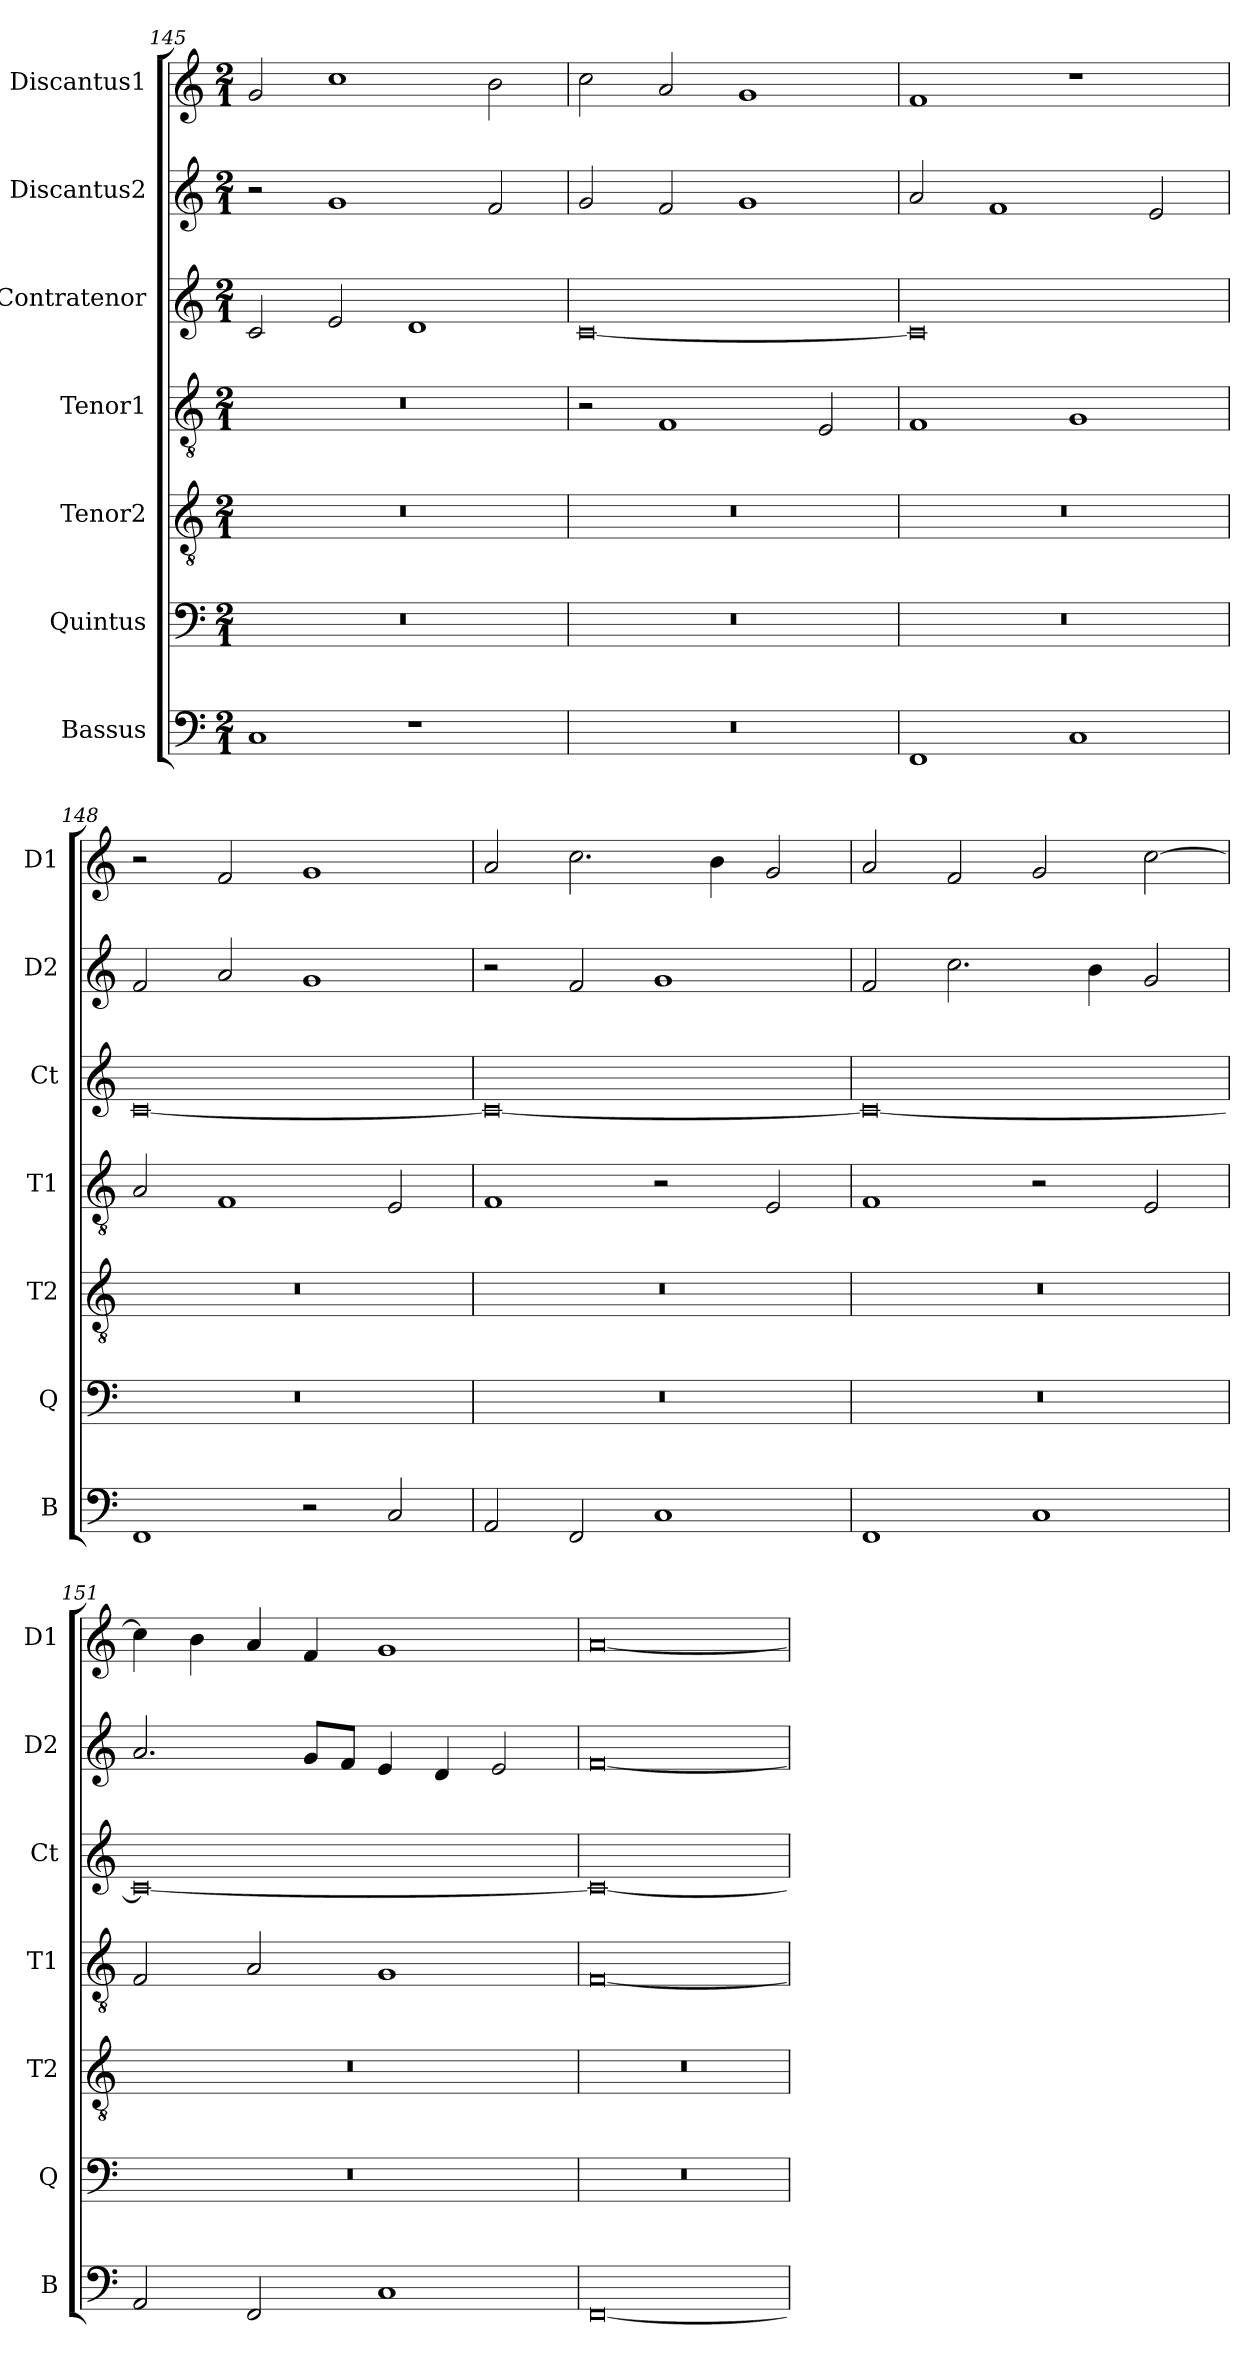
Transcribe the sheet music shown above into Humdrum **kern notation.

**kern	**kern	**kern	**kern	**kern	**kern	**kern
*part7	*part6	*part5	*part4	*part3	*part2	*part1
*staff7	*staff6	*staff5	*staff4	*staff3	*staff2	*staff1
*I"Bassus	*I"Quintus	*I"Tenor2	*I"Tenor1	*I"Contratenor	*I"Discantus2	*I"Discantus1
*I'B	*I'Q	*I'T2	*I'T1	*I'Ct	*I'D2	*I'D1
*clefF4	*clefF4	*clefGv2	*clefGv2	*clefG2	*clefG2	*clefG2
*k[]	*k[]	*k[]	*k[]	*k[]	*k[]	*k[]
*M2/1	*M2/1	*M2/1	*M2/1	*M2/1	*M2/1	*M2/1
=145	=145	=145	=145	=145	=145	=145
1C	0r	0r	0r	2c/	2r	2g/
.	.	.	.	2e/	1g	1cc
1r	.	.	.	1d	.	.
.	.	.	.	.	2f/	2b\
=146	=146	=146	=146	=146	=146	=146
0r	0r	0r	2r	[0c	2g/	2cc\
.	.	.	1F	.	2f/	2a/
.	.	.	.	.	1g	1g
.	.	.	2E/	.	.	.
=147	=147	=147	=147	=147	=147	=147
1FF	0r	0r	1F	0c]	2a/	1f
.	.	.	.	.	1f	.
1C	.	.	1G	.	.	1r
.	.	.	.	.	2e/	.
=148	=148	=148	=148	=148	=148	=148
1FF	0r	0r	2A/	[0c	2f/	2r
.	.	.	1F	.	2a/	2f/
2r	.	.	.	.	1g	1g
2C/	.	.	2E/	.	.	.
=149	=149	=149	=149	=149	=149	=149
2AA/	0r	0r	1F	0c_	2r	2a/
2FF/	.	.	.	.	2f/	2.cc\
1C	.	.	2r	.	1g	.
.	.	.	.	.	.	4b\
.	.	.	2E/	.	.	2g/
=150	=150	=150	=150	=150	=150	=150
1FF	0r	0r	1F	0c_	2f/	2a/
.	.	.	.	.	2.cc\	2f/
1C	.	.	2r	.	.	2g/
.	.	.	.	.	4b\	.
.	.	.	2E/	.	2g/	[2cc\
=151	=151	=151	=151	=151	=151	=151
2AA/	0r	0r	2F/	0c_	2.a/	4cc\]
.	.	.	.	.	.	4b\
2FF/	.	.	2A/	.	.	4a/
.	.	.	.	.	8g/L	4f/
.	.	.	.	.	8f/J	.
1C	.	.	1G	.	4e/	1g
.	.	.	.	.	4d/	.
.	.	.	.	.	2e/	.
=152	=152	=152	=152	=152	=152	=152
[0FF	0r	0r	[0F	0c_	[0f	[0a
=	=	=	=	=	=	=
*-	*-	*-	*-	*-	*-	*-
